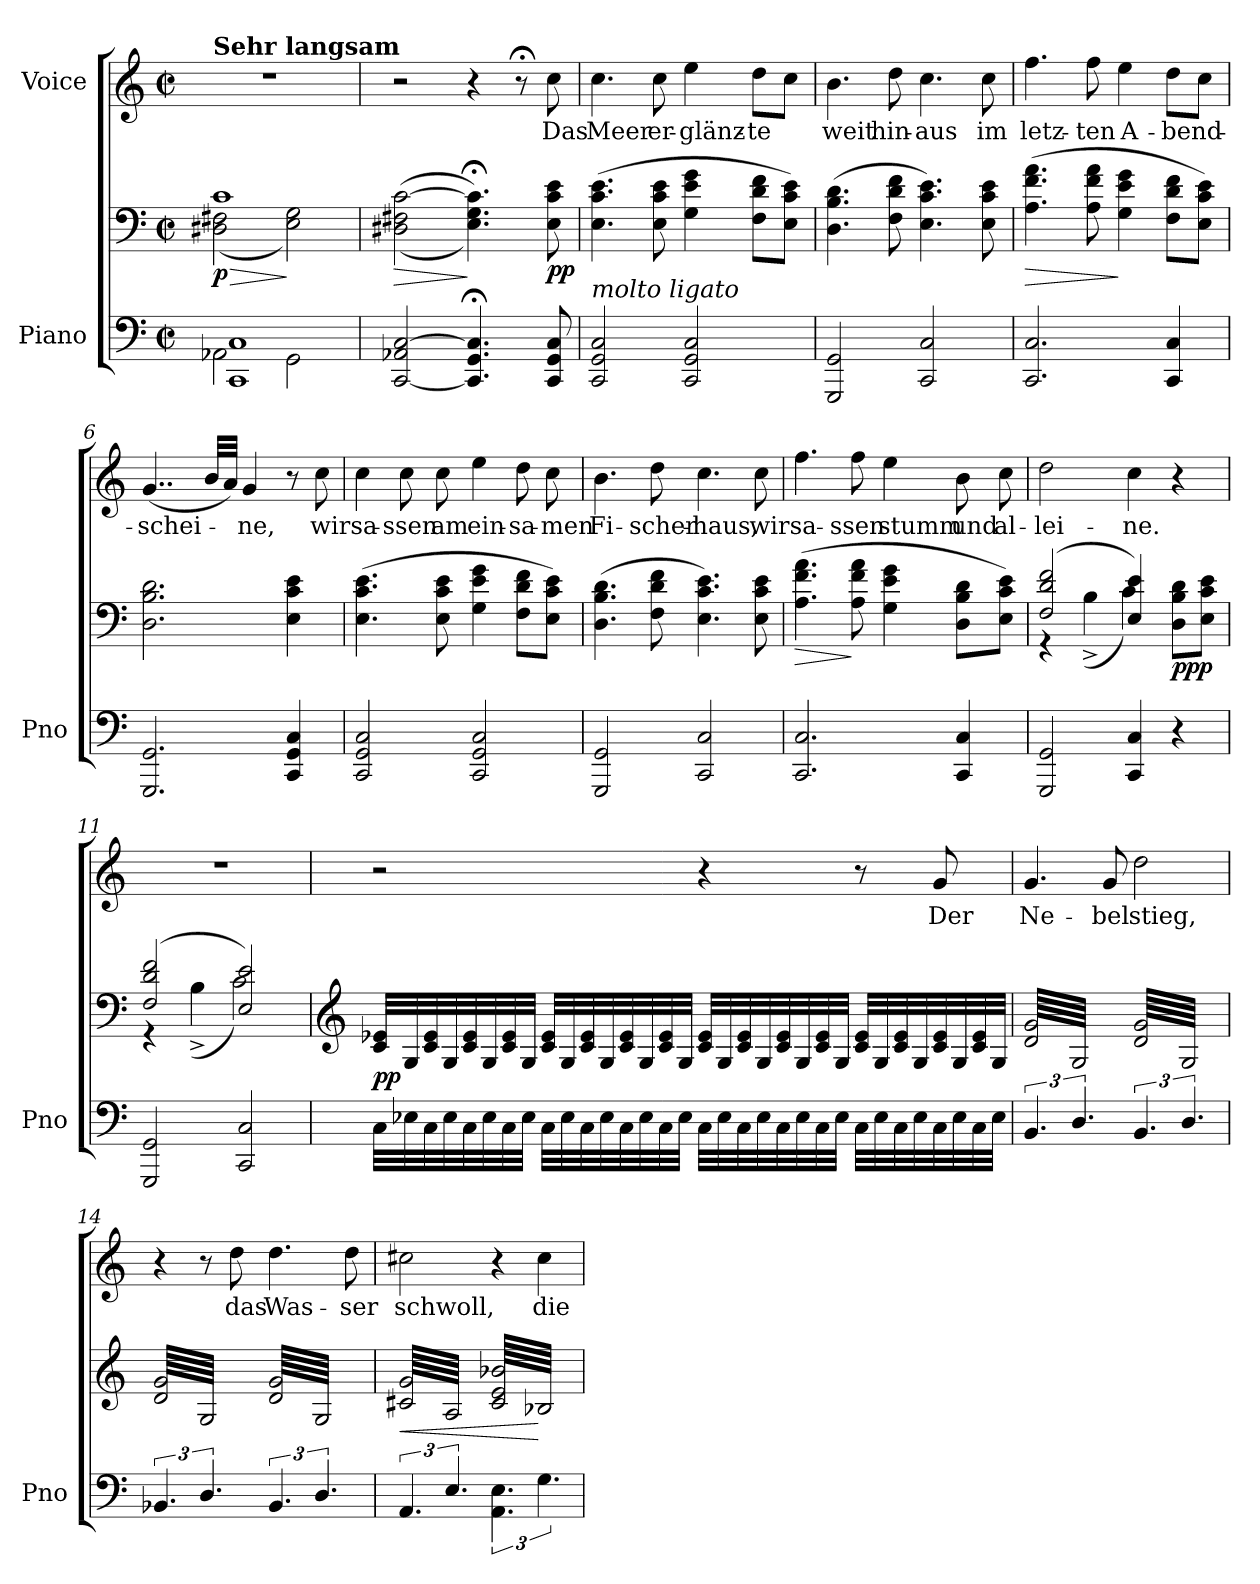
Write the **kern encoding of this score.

**kern	**kern	**dynam	**kern	**text
*part2	*part2	*part2	*part1	*part1
*staff3	*staff2	*staff2/3	*staff1	*staff1
*I"Piano	*	*	*I"Voice	*
*I'Pno	*	*	*	*
*clefF4	*clefF4	*	*clefG2	*
*k[]	*k[]	*	*k[]	*
*M2/2	*M2/2	*	*M2/2	*
*met(c|)	*met(c|)	*	*met(c|)	*
=1	=1	=1	=1	=1
*^	*	*	*	*
!	!	!	!	!LO:TX:a:B:t=Sehr langsam	!
!	!	!	!LO:HP:b	!	!
*	*	*^	*	*	*
!	!	!	!	!LO:DY:n=1:b	!	!
2AA-X\	1CC 1C	1c	(2D#X\ 2F#X\	> p	1r	.
2GG\	.	.	2E\ 2G\)	]	.	.
*v	*v	*	*	*	*	*
=2	=2	=2	=2	=2	=2
!	!	!	!LO:HP:b	!	!
*	*v	*v	*	*	*
[2CC/ 2AA-X/ [2C/	(<(>2D#X\ 2F#X\ [2c\	>	2r	.
4.CC/]; 4.GG/; 4.C/];	4.E\;< 4.G\;< 4.c\];<))	]	4r	.
.	.	.	8r;<	.
!	!	!LO:DY:b	!	!
8CC/ 8GG/ 8C/	8E\ 8c\ 8e\	pp	8cc\	Das
=3	=3	=3	=3	=3
!LO:TX:i:t=molto ligato	!	!	!	!
2CC/ 2GG/ 2C/	(4.E\ 4.c\ 4.e\	.	4.cc\	Meer
.	8E\ 8c\ 8e\	.	8cc\	er-
2CC/ 2GG/ 2C/	4G\ 4e\ 4g\	.	4ee\	-glänz-
.	8F\ 8d\ 8f\L	.	8dd\L	-te
.	8E\ 8c\ 8e\J)	.	8cc\J	.
=4	=4	=4	=4	=4
2GGG/ 2GG/	(4.D\ 4.B\ 4.d\	.	4.b\	weit
.	8F\ 8d\ 8f\	.	8dd\	hin-
2CC/ 2C/	4.E\ 4.c\ 4.e\)	.	4.cc\	-aus
.	8E\ 8c\ 8e\	.	8cc\	im
=5	=5	=5	=5	=5
!	!	!LO:HP:b	!	!
2.CC/ 2.C/	(4.A\ 4.f\ 4.a\	>	4.ff\	letz-
.	8A\ 8f\ 8a\	.	8ff\	-ten
.	4G\ 4e\ 4g\	]	4ee\	A-
4CC/ 4C/	8F\ 8d\ 8f\L	.	8dd\L	-bend-
.	8E\ 8c\ 8e\J)	.	8cc\J	.
=6	=6	=6	=6	=6
*k[]	*k[]	*	*	*
2.GGG/ 2.GG/	2.D\ 2.B\ 2.d\	.	(4..g/	-schei-
.	.	.	32b/LLL	.
.	.	.	32a/JJJ)	.
.	.	.	4g/	-ne,
4CC/ 4GG/ 4C/	4E\ 4c\ 4e\	.	8r	.
.	.	.	8cc\	wir
=7	=7	=7	=7	=7
2CC/ 2GG/ 2C/	(4.E\ 4.c\ 4.e\	.	4cc\	sa-
.	.	.	8cc\	-ssen
.	8E\ 8c\ 8e\	.	8cc\	am
2CC/ 2GG/ 2C/	4G\ 4e\ 4g\	.	4ee\	ein-
.	8F\ 8d\ 8f\L	.	8dd\	-sa-
.	8E\ 8c\ 8e\J)	.	8cc\	-men
=8	=8	=8	=8	=8
2GGG/ 2GG/	(4.D\ 4.B\ 4.d\	.	4.b\	Fi-
.	8F\ 8d\ 8f\	.	8dd\	-scher-
2CC/ 2C/	4.E\ 4.c\ 4.e\)	.	4.cc\	-haus,
.	8E\ 8c\ 8e\	.	8cc\	wir
=9	=9	=9	=9	=9
!	!	!LO:HP:b	!	!
2.CC/ 2.C/	(4.A\ 4.f\ 4.a\	>	4.ff\	sa-
.	8A\ 8f\ 8a\	]	8ff\	-ssen
.	4G\ 4e\ 4g\	.	4ee\	stumm
4CC/ 4C/	8D\ 8B\ 8d\L	.	8b\	und
.	8E\ 8c\ 8e\J)	.	8cc\	al-
=10	=10	=10	=10	=10
*	*^	*	*	*
2GGG/ 2GG/	(2F/ 2d/ 2f/	4r	.	2dd\	-lei-
.	.	(4B^\	.	.	.
4CC/ 4C/	4E/ 4e/)	4c\)	.	4cc\	-ne.
!	!	!	!LO:DY:b	!	!
4r	4ryy	8D\ 8B\ 8d\L	ppp	4r	.
.	.	8E\ 8c\ 8e\J	.	.	.
=11	=11	=11	=11	=11	=11
2GGG/ 2GG/	(2F/ 2d/ 2f/	4r	.	1r	.
.	.	(4B^\	.	.	.
2CC/ 2C/	2E/ 2e/)	2c\)	.	.	.
*	*v	*v	*	*	*
=12	=12	=12	=12	=12
*	*clefG2	*	*	*
*	*^	*	*	*
!	!	!	!LO:DY:b	!	!
*	*v	*v	*	*	*
32C\LLL	32c/ 32e-X/LLL	pp	2r	.
32E-X\	32G/	.	.	.
32C\	32c/ 32e-/	.	.	.
32E-\	32G/	.	.	.
32C\	32c/ 32e-/	.	.	.
32E-\	32G/	.	.	.
32C\	32c/ 32e-/	.	.	.
32E-\JJJ	32G/JJJ	.	.	.
32C\LLL	32c/ 32e-/LLL	.	.	.
32E-\	32G/	.	.	.
32C\	32c/ 32e-/	.	.	.
32E-\	32G/	.	.	.
32C\	32c/ 32e-/	.	.	.
32E-\	32G/	.	.	.
32C\	32c/ 32e-/	.	.	.
32E-\JJJ	32G/JJJ	.	.	.
32C\LLL	32c/ 32e-/LLL	.	4r	.
32E-\	32G/	.	.	.
32C\	32c/ 32e-/	.	.	.
32E-\	32G/	.	.	.
32C\	32c/ 32e-/	.	.	.
32E-\	32G/	.	.	.
32C\	32c/ 32e-/	.	.	.
32E-\JJJ	32G/JJJ	.	.	.
32C\LLL	32c/ 32e-/LLL	.	8r	.
32E-\	32G/	.	.	.
32C\	32c/ 32e-/	.	.	.
32E-\	32G/	.	.	.
32C\	32c/ 32e-/	.	8g/	Der
32E-\	32G/	.	.	.
32C\	32c/ 32e-/	.	.	.
32E-\JJJ	32G/JJJ	.	.	.
=13	=13	=13	=13	=13
*	*tremolo	*	*	*
6.BB/	64d/ 64g/LLLL	.	4.g/	Ne-
.	64G/	.	.	.
.	64d/ 64g/	.	.	.
.	64G/	.	.	.
.	64d/ 64g/	.	.	.
.	64G/	.	.	.
.	64d/ 64g/	.	.	.
.	64G/	.	.	.
.	64d/ 64g/	.	.	.
.	64G/	.	.	.
.	64d/ 64g/	.	.	.
.	64G/	.	.	.
.	64d/ 64g/	.	.	.
.	64G/	.	.	.
.	64d/ 64g/	.	.	.
.	64G/	.	.	.
6.D/	64d/ 64g/	.	.	.
.	64G/	.	.	.
.	64d/ 64g/	.	.	.
.	64G/	.	.	.
.	64d/ 64g/	.	.	.
.	64G/	.	.	.
.	64d/ 64g/	.	.	.
.	64G/	.	.	.
.	64d/ 64g/	.	8g/	-bel
.	64G/	.	.	.
.	64d/ 64g/	.	.	.
.	64G/	.	.	.
.	64d/ 64g/	.	.	.
.	64G/	.	.	.
.	64d/ 64g/	.	.	.
.	64G/JJJJ	.	.	.
6.BB/	64d/ 64g/LLLL	.	2dd\	stieg,
.	64G/	.	.	.
.	64d/ 64g/	.	.	.
.	64G/	.	.	.
.	64d/ 64g/	.	.	.
.	64G/	.	.	.
.	64d/ 64g/	.	.	.
.	64G/	.	.	.
.	64d/ 64g/	.	.	.
.	64G/	.	.	.
.	64d/ 64g/	.	.	.
.	64G/	.	.	.
.	64d/ 64g/	.	.	.
.	64G/	.	.	.
.	64d/ 64g/	.	.	.
.	64G/	.	.	.
6.D/	64d/ 64g/	.	.	.
.	64G/	.	.	.
.	64d/ 64g/	.	.	.
.	64G/	.	.	.
.	64d/ 64g/	.	.	.
.	64G/	.	.	.
.	64d/ 64g/	.	.	.
.	64G/	.	.	.
.	64d/ 64g/	.	.	.
.	64G/	.	.	.
.	64d/ 64g/	.	.	.
.	64G/	.	.	.
.	64d/ 64g/	.	.	.
.	64G/	.	.	.
.	64d/ 64g/	.	.	.
.	64G/JJJJ	.	.	.
=14	=14	=14	=14	=14
6.BB-X/	64d/ 64g/LLLL	.	4r	.
.	64G/	.	.	.
.	64d/ 64g/	.	.	.
.	64G/	.	.	.
.	64d/ 64g/	.	.	.
.	64G/	.	.	.
.	64d/ 64g/	.	.	.
.	64G/	.	.	.
.	64d/ 64g/	.	.	.
.	64G/	.	.	.
.	64d/ 64g/	.	.	.
.	64G/	.	.	.
.	64d/ 64g/	.	.	.
.	64G/	.	.	.
.	64d/ 64g/	.	.	.
.	64G/	.	.	.
6.D/	64d/ 64g/	.	8r	.
.	64G/	.	.	.
.	64d/ 64g/	.	.	.
.	64G/	.	.	.
.	64d/ 64g/	.	.	.
.	64G/	.	.	.
.	64d/ 64g/	.	.	.
.	64G/	.	.	.
.	64d/ 64g/	.	8dd\	das
.	64G/	.	.	.
.	64d/ 64g/	.	.	.
.	64G/	.	.	.
.	64d/ 64g/	.	.	.
.	64G/	.	.	.
.	64d/ 64g/	.	.	.
.	64G/JJJJ	.	.	.
6.BB-/	64d/ 64g/LLLL	.	4.dd\	Was-
.	64G/	.	.	.
.	64d/ 64g/	.	.	.
.	64G/	.	.	.
.	64d/ 64g/	.	.	.
.	64G/	.	.	.
.	64d/ 64g/	.	.	.
.	64G/	.	.	.
.	64d/ 64g/	.	.	.
.	64G/	.	.	.
.	64d/ 64g/	.	.	.
.	64G/	.	.	.
.	64d/ 64g/	.	.	.
.	64G/	.	.	.
.	64d/ 64g/	.	.	.
.	64G/	.	.	.
6.D/	64d/ 64g/	.	.	.
.	64G/	.	.	.
.	64d/ 64g/	.	.	.
.	64G/	.	.	.
.	64d/ 64g/	.	.	.
.	64G/	.	.	.
.	64d/ 64g/	.	.	.
.	64G/	.	.	.
.	64d/ 64g/	.	8dd\	-ser
.	64G/	.	.	.
.	64d/ 64g/	.	.	.
.	64G/	.	.	.
.	64d/ 64g/	.	.	.
.	64G/	.	.	.
.	64d/ 64g/	.	.	.
.	64G/JJJJ	.	.	.
=15	=15	=15	=15	=15
!	!	!LO:HP:b	!	!
6.AA/	64c#X/ 64g/LLLL	<	2cc#X\	schwoll,
.	64A/	.	.	.
.	64c#X/ 64g/	.	.	.
.	64A/	.	.	.
.	64c#X/ 64g/	.	.	.
.	64A/	.	.	.
.	64c#X/ 64g/	.	.	.
.	64A/	.	.	.
.	64c#X/ 64g/	.	.	.
.	64A/	.	.	.
.	64c#X/ 64g/	.	.	.
.	64A/	.	.	.
.	64c#X/ 64g/	.	.	.
.	64A/	.	.	.
.	64c#X/ 64g/	.	.	.
.	64A/	.	.	.
6.E/	64c#X/ 64g/	.	.	.
.	64A/	.	.	.
.	64c#X/ 64g/	.	.	.
.	64A/	.	.	.
.	64c#X/ 64g/	.	.	.
.	64A/	.	.	.
.	64c#X/ 64g/	.	.	.
.	64A/	.	.	.
.	64c#X/ 64g/	.	.	.
.	64A/	.	.	.
.	64c#X/ 64g/	.	.	.
.	64A/	.	.	.
.	64c#X/ 64g/	.	.	.
.	64A/	.	.	.
.	64c#X/ 64g/	.	.	.
.	64A/JJJJ	.	.	.
6.AA\ 6.E\	64c#/ 64e/ 64b-X/LLLL	.	4r	.
.	64B-X/	.	.	.
.	64c#/ 64e/ 64b-X/	.	.	.
.	64B-X/	.	.	.
.	64c#/ 64e/ 64b-X/	.	.	.
.	64B-X/	.	.	.
.	64c#/ 64e/ 64b-X/	.	.	.
.	64B-X/	.	.	.
.	64c#/ 64e/ 64b-X/	.	.	.
.	64B-X/	.	.	.
.	64c#/ 64e/ 64b-X/	.	.	.
.	64B-X/	.	.	.
.	64c#/ 64e/ 64b-X/	.	.	.
.	64B-X/	.	.	.
.	64c#/ 64e/ 64b-X/	.	.	.
.	64B-X/	.	.	.
6.G\	64c#/ 64e/ 64b-X/	[	4cc#\	die
.	64B-X/	.	.	.
.	64c#/ 64e/ 64b-X/	.	.	.
.	64B-X/	.	.	.
.	64c#/ 64e/ 64b-X/	.	.	.
.	64B-X/	.	.	.
.	64c#/ 64e/ 64b-X/	.	.	.
.	64B-X/	.	.	.
.	64c#/ 64e/ 64b-X/	.	.	.
.	64B-X/	.	.	.
.	64c#/ 64e/ 64b-X/	.	.	.
.	64B-X/	.	.	.
.	64c#/ 64e/ 64b-X/	.	.	.
.	64B-X/	.	.	.
.	64c#/ 64e/ 64b-X/	.	.	.
.	64B-X/JJJJ	.	.	.
*	*Xtremolo	*	*	*
.	.	.	.	.
.	.	.	.	.
.	.	.	.	.
.	.	.	.	.
.	.	.	.	.
.	.	.	.	.
.	.	.	.	.
.	.	.	.	.
.	.	.	.	.
.	.	.	.	.
.	.	.	.	.
.	.	.	.	.
.	.	.	.	.
.	.	.	.	.
.	.	.	.	.
.	.	.	.	.
=	=	=	=	=
*-	*-	*-	*-	*-
